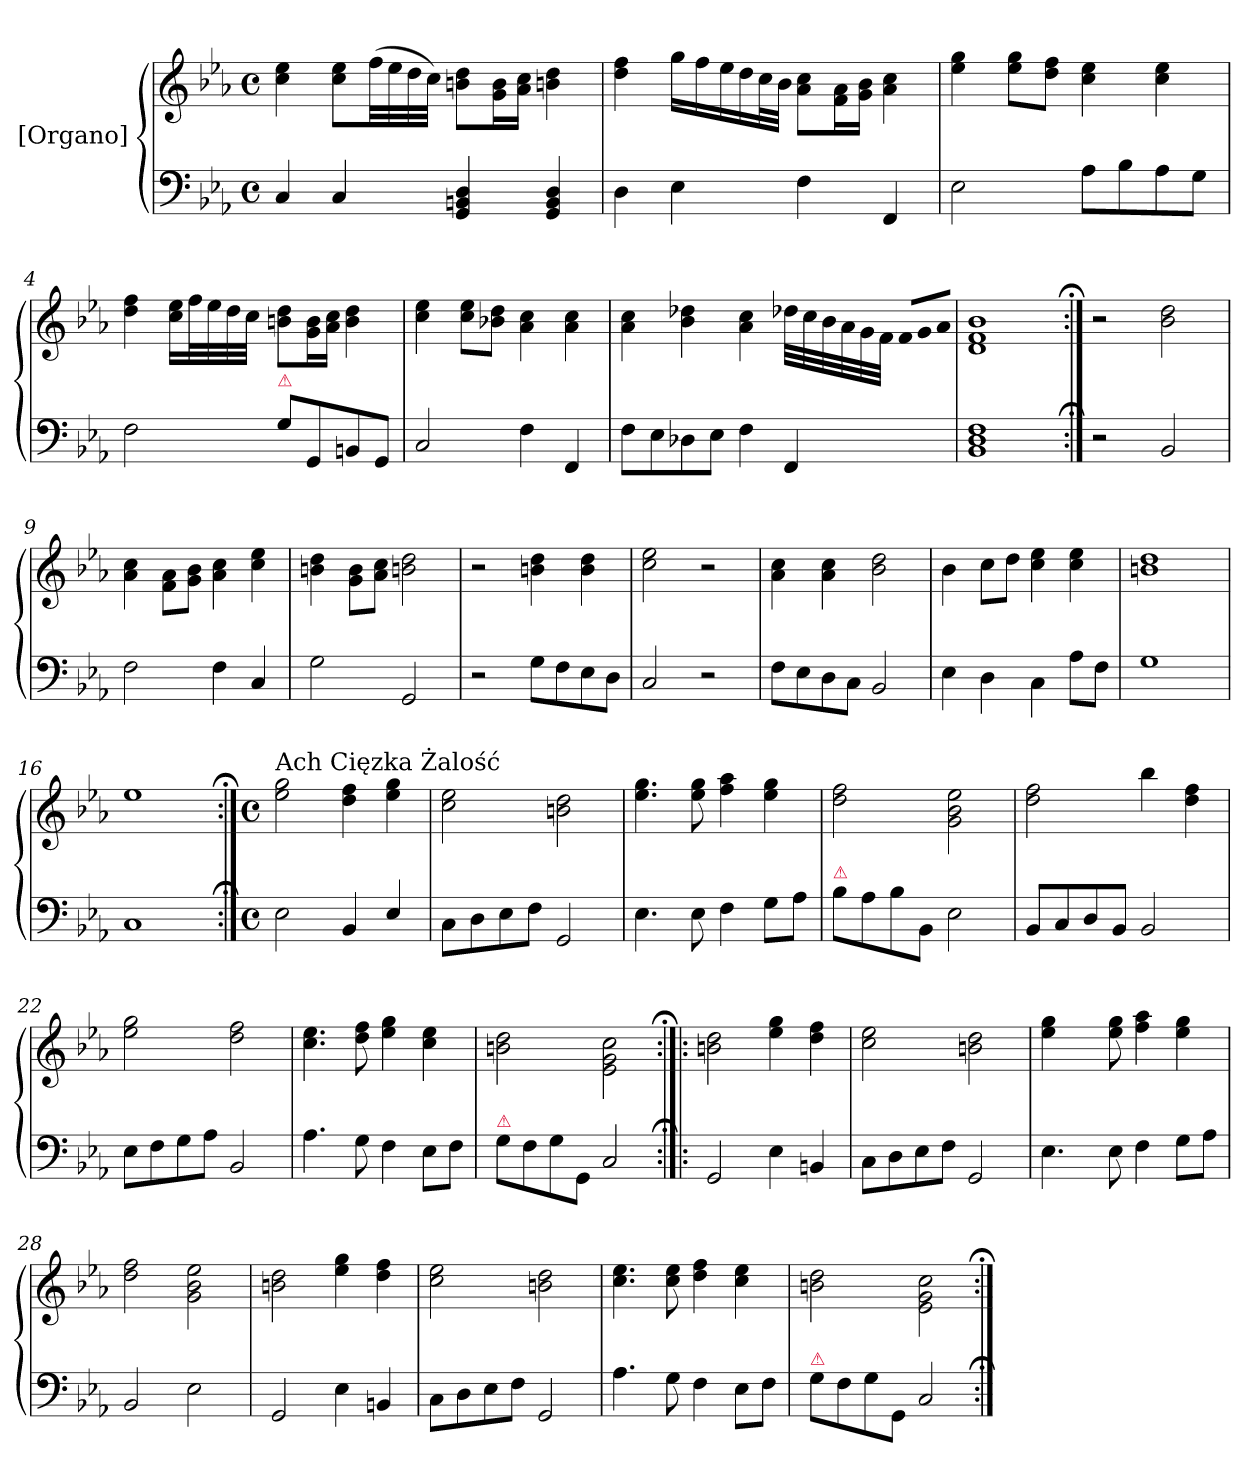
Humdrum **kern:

**kern	**kern
*part1	*part1
*staff2	*staff1
*I"[Organo]	*
*clefF4	*clefG2
*k[b-e-a-]	*k[b-e-a-]
*c:	*c:
*M4/4	*M4/4
*met(c)	*met(c)
=1	=1
4C/	4cc\ 4ee-\
4C/	8cc\ 8ee-\L
.	(32ff\LL
.	32ee-\
.	32dd\
.	32cc\JJJ)
4GG/ 4BBn/ 4D/	8bn\ 8dd\L
.	16g\ 16b\L
.	16a-\ 16cc\JJ
4GG/ 4BB/ 4D/	4bn\ 4dd\
=2	=2
4D\	4dd\ 4ff\
4E-\	16gg\LL
.	16ff\
!	!LO:N:vis=16
.	32ee-\
!	!LO:N:vis=16
.	32dd\
.	32cc\L
.	32b-\JJJ
4F\	8a-\ 8cc\L
.	16f\ 16a-\L
.	16g\ 16b-\JJ
4FF/	4a-\ 4cc\
=3	=3
2E-\	4ee-\ 4gg\
.	8ee-\ 8gg\L
.	8dd\ 8ff\J
8A-\L	4cc\ 4ee-\
8B-\	.
8A-\	4cc\ 4ee-\
8G\J	.
=4	=4
2F\	4dd\ 4ff\
.	16cc\ 16ee-\LL
.	32ff\L
.	32ee-\
.	32dd\
.	32cc\JJJ
.	16ryy
!LO:TX:a:color=crimson:t=⚠	!
8G\L	8bn\ 8dd\L
8GG/	16g\ 16b\L
.	16a-\ 16cc\JJ
8BBn/	4b\ 4dd\
8GG/J	.
=5	=5
2C/	4cc\ 4ee-\
.	8cc\ 8ee-\L
.	8b-X\ 8dd\J
4F\	4a-\ 4cc\
4FF/	4a-\ 4cc\
=6	=6
8F\L	4a-\ 4cc\
8E-\	.
8D-X\	4b-\ 4dd-X\
8E-\J	.
4F\	4a-\ 4cc\
4FF/	32dd-X\LLL
.	32cc\
.	32b-\
.	32a-\
.	32g\
.	32f\JJJ
*	*Xtuplet
!	!LO:N:vis=16
.	48f/LL
!	!LO:N:vis=16
.	48g/
!	!LO:N:vis=16
.	48a-/JJ
=7	=7
1BB- 1D 1F	1d 1f 1b-
=8:|!;	=8:|!;
2r	2r
2BB-/	2b-\ 2dd\
=9	=9
2F\	4a-\ 4cc\
.	8f\ 8a-\L
.	8g\ 8b-\J
4F\	4a-\ 4cc\
4C/	4cc\ 4ee-\
=10	=10
2G\	4bn\ 4dd\
.	8g\ 8b\L
.	8a-\ 8cc\J
2GG/	2bn\ 2dd\
=11	=11
2r	2r
8G\L	4bn\ 4dd\
8F\	.
8E-\	4b\ 4dd\
8D\J	.
=12	=12
2C/	2cc\ 2ee-\
2r	2r
=13	=13
8F\L	4a-\ 4cc\
8E-\	.
8D\	4a-\ 4cc\
8C\J	.
2BB-/	2b-\ 2dd\
=14	=14
4E-\	4b-\
4D\	8cc\L
.	8dd\J
4C\	4cc\ 4ee-\
8A-\L	4cc\ 4ee-\
8F\J	.
=15	=15
1G	1bn 1dd
=16	=16
1C	1ee-
=17:|!;	=17:|!;
*M4/4	*M4/4
*met(c)	*met(c)
!	!LO:TX:a:t=Ach Cięzka Żalość
2E-\	2ee-\ 2gg\
4BB-/	4dd\ 4ff\
4E-/	4ee-\ 4gg\
=18	=18
8C\L	2cc\ 2ee-\
8D\	.
8E-\	.
8F\J	.
2GG/	2bn\ 2dd\
=19	=19
4.E-\	4.ee-\ 4.gg\
8E-\	8ee-\ 8gg\
4F\	4ff\ 4aa-\
8G\L	4ee-\ 4gg\
8A-\J	.
=20	=20
!LO:TX:a:color=crimson:t=⚠	!
8B-\L	2dd\ 2ff\
8A-\	.
8B-\	.
8BB-/J	.
2E-\	2g\ 2b-\ 2ee-\
=21	=21
8BB-/L	2dd\ 2ff\
8C/	.
8D/	.
8BB-/J	.
2BB-/	4bb-\
.	4dd\ 4ff\
=22	=22
8E-\L	2ee-\ 2gg\
8F\	.
8G\	.
8A-\J	.
2BB-/	2dd\ 2ff\
=23	=23
4.A-\	4.cc\ 4.ee-\
8G\	8dd\ 8ff\
4F\	4ee-\ 4gg\
8E-\L	4cc\ 4ee-\
8F\J	.
=24	=24
!LO:TX:a:color=crimson:t=⚠	!
8G\L	2bn\ 2dd\
8F\	.
8G\	.
8GG/J	.
2C/	2e-\ 2g\ 2cc\
=25:|!|:;	=25:|!|:;
2GG/	2bn\ 2dd\
4E-\	4ee-\ 4gg\
4BBn/	4dd\ 4ff\
=26	=26
8C\L	2cc\ 2ee-\
8D\	.
8E-\	.
8F\J	.
2GG/	2bn\ 2dd\
=27	=27
4.E-\	4ee-\ 4gg\
.	8ryy
8E-\	8ee-\ 8gg\
4F\	4ff\ 4aa-\
8G\L	4ee-\ 4gg\
8A-\J	.
=28	=28
2BB-/	2dd\ 2ff\
2E-\	2g\ 2b-\ 2ee-\
=29	=29
2GG/	2bn\ 2dd\
4E-\	4ee-\ 4gg\
4BBn/	4dd\ 4ff\
=30	=30
8C\L	2cc\ 2ee-\
8D\	.
8E-\	.
8F\J	.
2GG/	2bn\ 2dd\
=31	=31
4.A-\	4.cc\ 4.ee-\
8G\	8cc\ 8ee-\
4F\	4dd\ 4ff\
8E-\L	4cc\ 4ee-\
8F\J	.
=32	=32
!LO:TX:a:color=crimson:t=⚠	!
8G\L	2bn\ 2dd\
8F\	.
8G\	.
8GG/J	.
2C/	2e-\ 2g\ 2cc\
=:|!;	=:|!;
*-	*-
